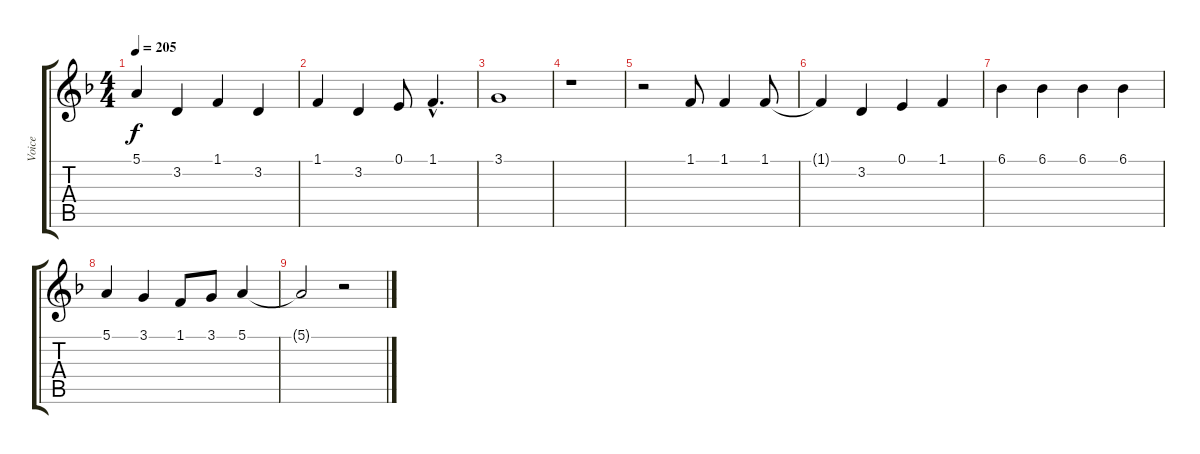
\track ("Voice" "Voice") {instrument lead1square}
\staff {score tabs}
\tuning (E4 B3 G3 D3 A2 E2) {hide}
\ts (4 4)
\tempo 205
\clef g2
\ks f
5.1{t}.4{dy f} 3.2.4 1.1.4 3.2.4 |
1.1.4 3.2.4 0.1.8 1.1{hac}.4{d} |
3.1.1 |
r.1 |
r.2 1.1.8 1.1.4 1.1.8 |
1.1{t}.4 3.2.4 0.1.4 1.1.4 |
6.1.4 6.1.4 6.1.4 6.1.4 |
5.1.4 3.1.4 1.1.8 3.1.8 5.1.4 |
5.1{t}.2 r.2
